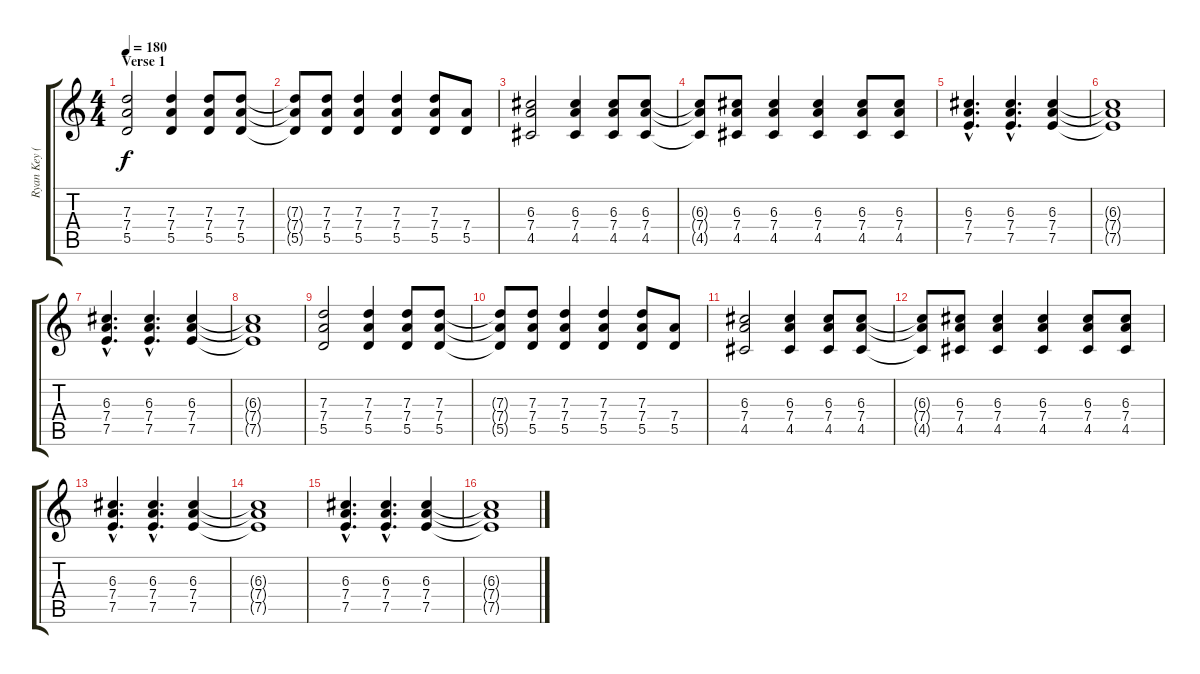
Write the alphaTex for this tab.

\track ("Ryan Key (Guitar 1)" "Ryan Key (") {instrument acousticguitarsteel}
\staff {score tabs}
\tuning (E4 B3 G3 D3 A2 D2) {hide}
\ts (4 4)
\section ("" "Verse 1")
\tempo 180
\clef g2
\ks c
(7.3 7.4 5.5).2{dy f} (7.3 7.4 5.5).4 (7.3 7.4 5.5).8 (7.3 7.4 5.5).8 |
(7.3{t} 7.4{t} 5.5{t}).8 (7.3 7.4 5.5).8 (7.3 7.4 5.5).4 (7.3 7.4 5.5).4 (7.3 7.4 5.5).8 (7.4 5.5).8 |
(6.3 7.4 4.5).2 (6.3 7.4 4.5).4 (6.3 7.4 4.5).8 (6.3 7.4 4.5).8 |
(6.3{t} 7.4{t} 4.5{t}).8 (6.3 7.4 4.5).8 (6.3 7.4 4.5).4 (6.3 7.4 4.5).4 (6.3 7.4 4.5).8 (6.3 7.4 4.5).8 |
(6.3{hac} 7.4{hac} 7.5{hac}).4{d} (6.3{hac} 7.4{hac} 7.5{hac}).4{d} (6.3 7.4 7.5).4 |
(6.3{t} 7.4{t} 7.5{t}).1 |
(6.3{hac} 7.4{hac} 7.5{hac}).4{d} (6.3{hac} 7.4{hac} 7.5{hac}).4{d} (6.3 7.4 7.5).4 |
(6.3{t} 7.4{t} 7.5{t}).1 |
(7.3 7.4 5.5).2 (7.3 7.4 5.5).4 (7.3 7.4 5.5).8 (7.3 7.4 5.5).8 |
(7.3{t} 7.4{t} 5.5{t}).8 (7.3 7.4 5.5).8 (7.3 7.4 5.5).4 (7.3 7.4 5.5).4 (7.3 7.4 5.5).8 (7.4 5.5).8 |
(6.3 7.4 4.5).2 (6.3 7.4 4.5).4 (6.3 7.4 4.5).8 (6.3 7.4 4.5).8 |
(6.3{t} 7.4{t} 4.5{t}).8 (6.3 7.4 4.5).8 (6.3 7.4 4.5).4 (6.3 7.4 4.5).4 (6.3 7.4 4.5).8 (6.3 7.4 4.5).8 |
(6.3{hac} 7.4{hac} 7.5{hac}).4{d} (6.3{hac} 7.4{hac} 7.5{hac}).4{d} (6.3 7.4 7.5).4 |
(6.3{t} 7.4{t} 7.5{t}).1 |
(6.3{hac} 7.4{hac} 7.5{hac}).4{d} (6.3{hac} 7.4{hac} 7.5{hac}).4{d} (6.3 7.4 7.5).4 |
(6.3{t} 7.4{t} 7.5{t}).1
